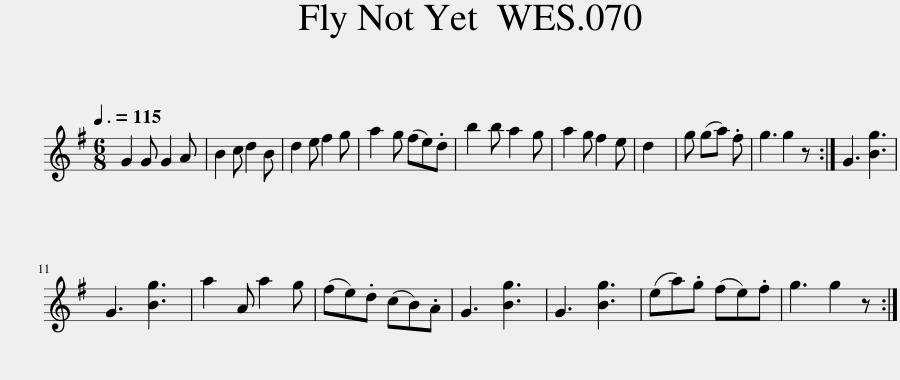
X:1
L:1/8
Q:3/8=115
M:6/8
I:linebreak $
K:G
V:1 treble
V:1
 G2 G G2 A | B2 c d2 B | d2 e f2 g | a2 g (fe).d | b2 b a2 g | %5
 a2 g f2 e | d2 | g (ga) .f | g3 g2 z :| G3 [Bg]3 |$ %10
 G3 [Bg]3 | a2 A a2 g | (fe).d (cB).A | G3 [Bg]3 | G3 [Bg]3 | %15
 (ea).g (fe).f | g3 g2 z :| %17
